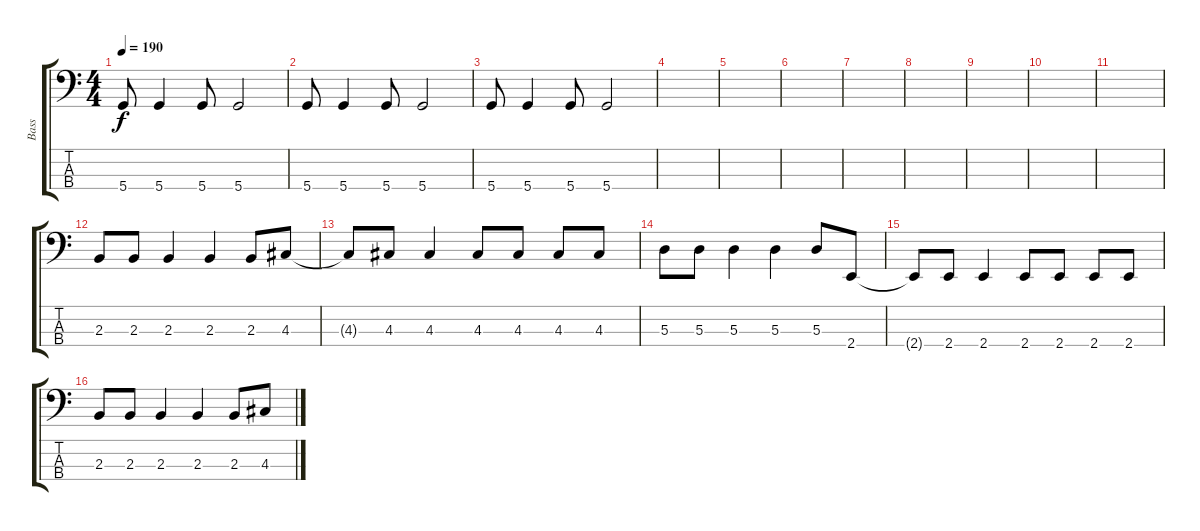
\track ("Bass" "Bass") {instrument electricbassfinger}
\staff {score tabs}
\tuning (G2 D2 A1 D1) {hide}
\ts (4 4)
\tempo 190
\clef f4
\ks c
5.4.8{dy f} 5.4.4 5.4.8 5.4.2 |
5.4.8 5.4.4 5.4.8 5.4.2 |
5.4.8 5.4.4 5.4.8 5.4.2 |
|
|
|
|
|
|
|
|
2.3.8 2.3.8 2.3.4 2.3.4 2.3.8 4.3.8 |
4.3{t}.8 4.3.8 4.3.4 4.3.8 4.3.8 4.3.8 4.3.8 |
5.3.8 5.3.8 5.3.4 5.3.4 5.3.8 2.4.8 |
2.4{t}.8 2.4.8 2.4.4 2.4.8 2.4.8 2.4.8 2.4.8 |
2.3.8 2.3.8 2.3.4 2.3.4 2.3.8 4.3.8
